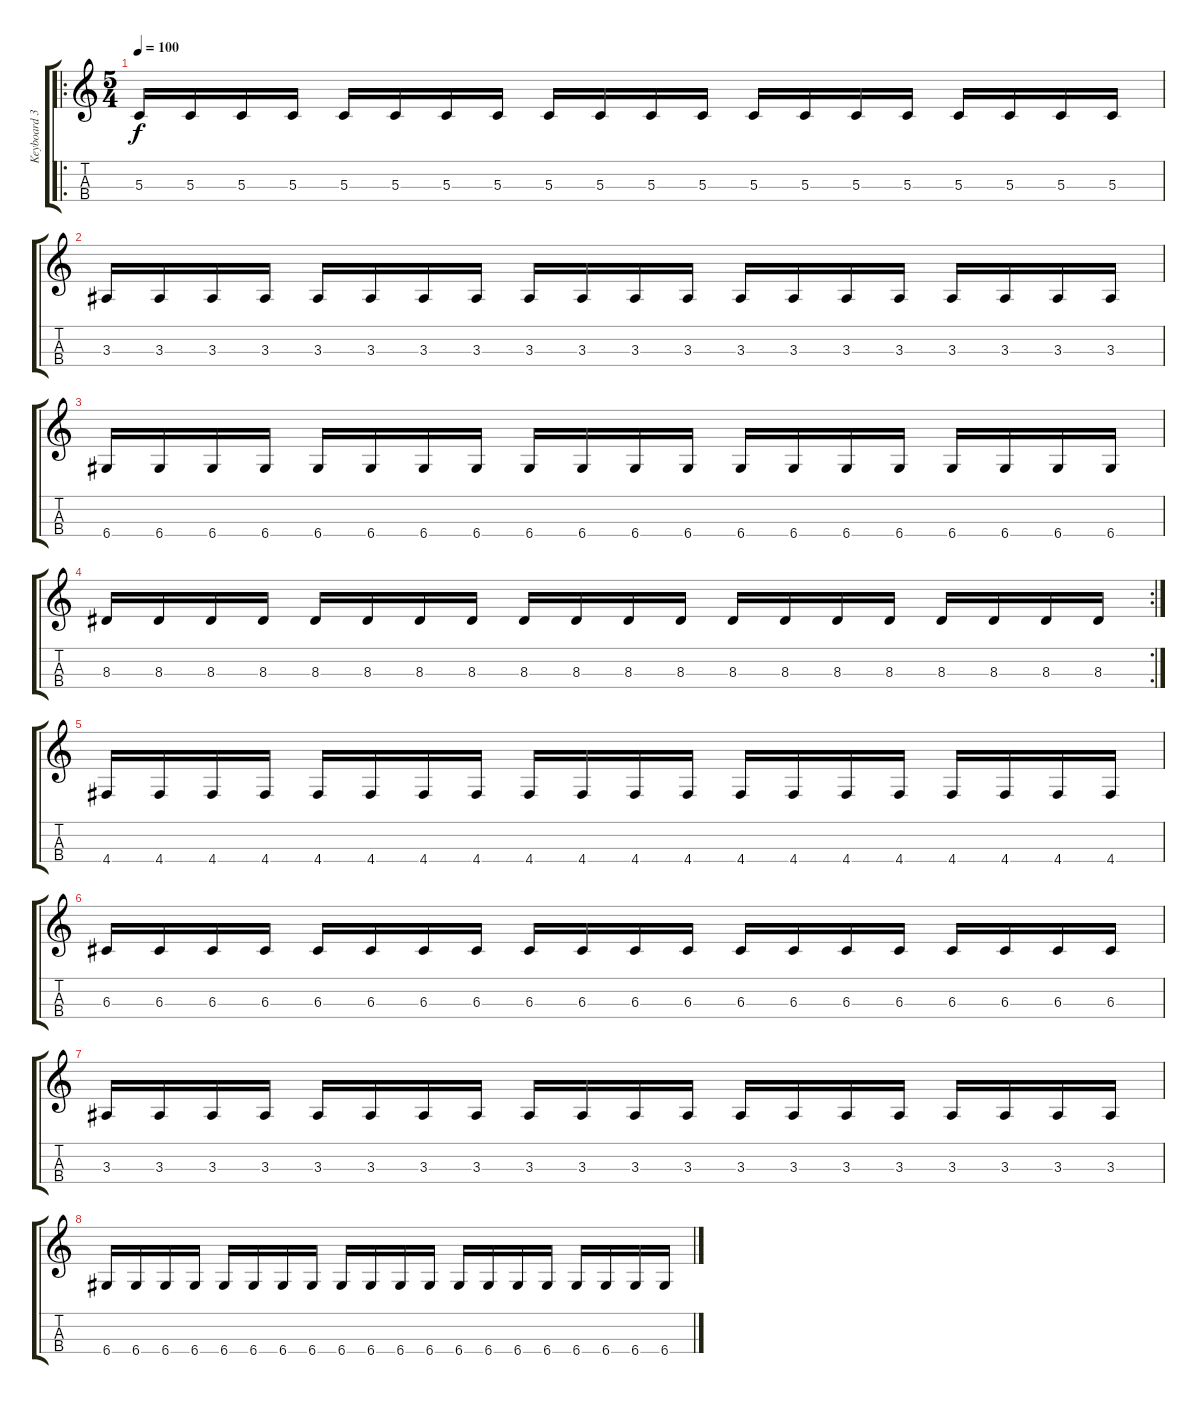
\track ("Keyboard 3" "Keyboard 3") {instrument breathnoise}
\staff {score tabs}
\tuning (E4 B3 G3 D3) {hide}
\ro
\ts (5 4)
\tempo 100
\clef g2
\ks c
5.3.16{dy f} 5.3.16 5.3.16 5.3.16 5.3.16 5.3.16 5.3.16 5.3.16 5.3.16 5.3.16 5.3.16 5.3.16 5.3.16 5.3.16 5.3.16 5.3.16 5.3.16 5.3.16 5.3.16 5.3.16 |
3.3.16 3.3.16 3.3.16 3.3.16 3.3.16 3.3.16 3.3.16 3.3.16 3.3.16 3.3.16 3.3.16 3.3.16 3.3.16 3.3.16 3.3.16 3.3.16 3.3.16 3.3.16 3.3.16 3.3.16 |
6.4.16 6.4.16 6.4.16 6.4.16 6.4.16 6.4.16 6.4.16 6.4.16 6.4.16 6.4.16 6.4.16 6.4.16 6.4.16 6.4.16 6.4.16 6.4.16 6.4.16 6.4.16 6.4.16 6.4.16 |
\rc 2
8.3.16 8.3.16 8.3.16 8.3.16 8.3.16 8.3.16 8.3.16 8.3.16 8.3.16 8.3.16 8.3.16 8.3.16 8.3.16 8.3.16 8.3.16 8.3.16 8.3.16 8.3.16 8.3.16 8.3.16 |
4.4.16 4.4.16 4.4.16 4.4.16 4.4.16 4.4.16 4.4.16 4.4.16 4.4.16 4.4.16 4.4.16 4.4.16 4.4.16 4.4.16 4.4.16 4.4.16 4.4.16 4.4.16 4.4.16 4.4.16 |
6.3.16 6.3.16 6.3.16 6.3.16 6.3.16 6.3.16 6.3.16 6.3.16 6.3.16 6.3.16 6.3.16 6.3.16 6.3.16 6.3.16 6.3.16 6.3.16 6.3.16 6.3.16 6.3.16 6.3.16 |
3.3.16 3.3.16 3.3.16 3.3.16 3.3.16 3.3.16 3.3.16 3.3.16 3.3.16 3.3.16 3.3.16 3.3.16 3.3.16 3.3.16 3.3.16 3.3.16 3.3.16 3.3.16 3.3.16 3.3.16 |
6.4.16 6.4.16 6.4.16 6.4.16 6.4.16 6.4.16 6.4.16 6.4.16 6.4.16 6.4.16 6.4.16 6.4.16 6.4.16 6.4.16 6.4.16 6.4.16 6.4.16 6.4.16 6.4.16 6.4.16
